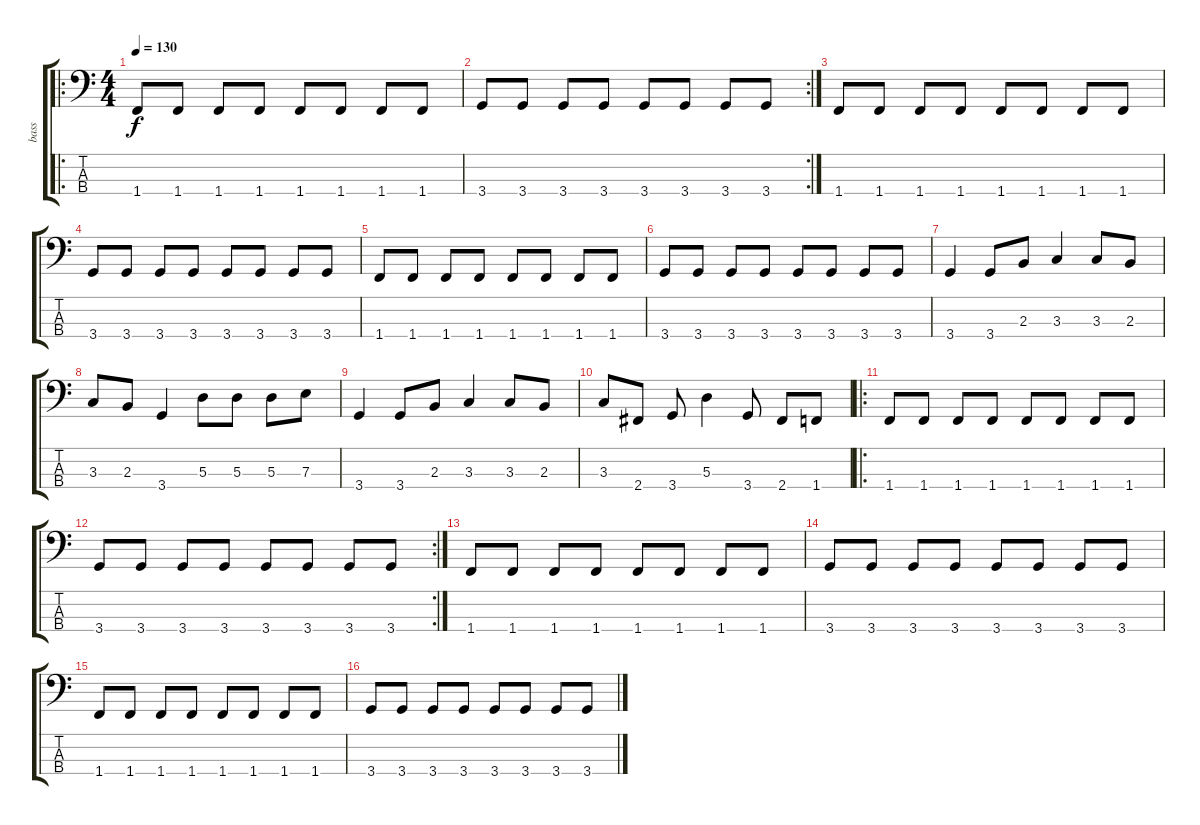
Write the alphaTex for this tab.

\track ("bass" "bass") {instrument electricbassfinger}
\staff {score tabs}
\tuning (G2 D2 A1 E1) {hide}
\ro
\ts (4 4)
\tempo 130
\clef f4
\ks c
1.4.8{dy f} 1.4.8 1.4.8 1.4.8 1.4.8 1.4.8 1.4.8 1.4.8 |
\rc 2
3.4.8 3.4.8 3.4.8 3.4.8 3.4.8 3.4.8 3.4.8 3.4.8 |
1.4.8 1.4.8 1.4.8 1.4.8 1.4.8 1.4.8 1.4.8 1.4.8 |
3.4.8 3.4.8 3.4.8 3.4.8 3.4.8 3.4.8 3.4.8 3.4.8 |
1.4.8 1.4.8 1.4.8 1.4.8 1.4.8 1.4.8 1.4.8 1.4.8 |
3.4.8 3.4.8 3.4.8 3.4.8 3.4.8 3.4.8 3.4.8 3.4.8 |
3.4.4 3.4.8 2.3.8 3.3.4 3.3.8 2.3.8 |
3.3.8 2.3.8 3.4.4 5.3.8 5.3.8 5.3.8 7.3.8 |
3.4.4 3.4.8 2.3.8 3.3.4 3.3.8 2.3.8 |
3.3.8 2.4.8 3.4.8 5.3.4 3.4.8 2.4.8 1.4.8 |
\ro
1.4.8 1.4.8 1.4.8 1.4.8 1.4.8 1.4.8 1.4.8 1.4.8 |
\rc 2
3.4.8 3.4.8 3.4.8 3.4.8 3.4.8 3.4.8 3.4.8 3.4.8 |
1.4.8 1.4.8 1.4.8 1.4.8 1.4.8 1.4.8 1.4.8 1.4.8 |
3.4.8 3.4.8 3.4.8 3.4.8 3.4.8 3.4.8 3.4.8 3.4.8 |
1.4.8 1.4.8 1.4.8 1.4.8 1.4.8 1.4.8 1.4.8 1.4.8 |
3.4.8 3.4.8 3.4.8 3.4.8 3.4.8 3.4.8 3.4.8 3.4.8
